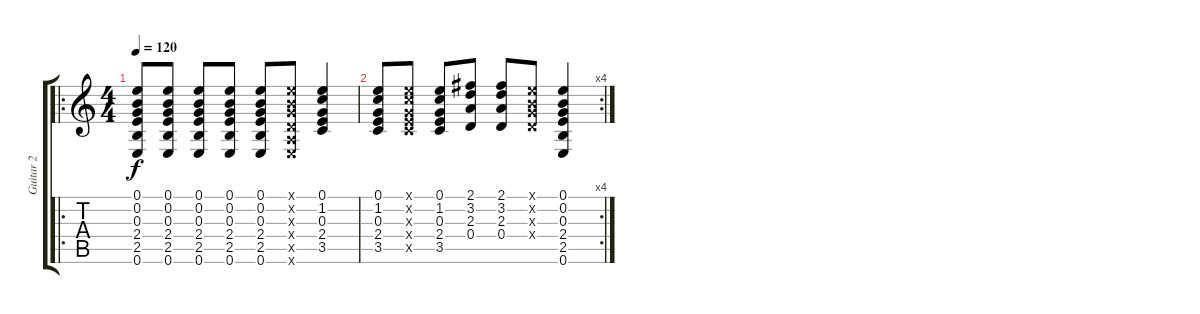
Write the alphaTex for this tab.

\track ("Guitar 2" "Guitar 2") {instrument acousticguitarnylon}
\staff {score tabs}
\tuning (E4 B3 G3 D3 A2 E2) {hide}
\ro
\ts (4 4)
\tempo 120
\clef g2
\ks c
(0.1 0.2 0.3 2.4 2.5 0.6).8{dy f} (0.1 0.2 0.3 2.4 2.5 0.6).8 (0.1 0.2 0.3 2.4 2.5 0.6).8 (0.1 0.2 0.3 2.4 2.5 0.6).8 (0.1 0.2 0.3 2.4 2.5 0.6).8 (0.1{x} 0.2{x} 0.3{x} 0.4{x} 0.5{x} 0.6{x}).8 (0.1 1.2 0.3 2.4 3.5).4 |
\rc 4
(0.1 1.2 0.3 2.4 3.5).8 (0.1{x} 1.2{x} 0.3{x} 2.4{x} 3.5{x}).8 (0.1 1.2 0.3 2.4 3.5).8 (2.1 3.2 2.3 0.4).8 (2.1 3.2 2.3 0.4).8 (0.1{x} 0.2{x} 0.3{x} 0.4{x}).8 (0.1 0.2 0.3 2.4 2.5 0.6).4
